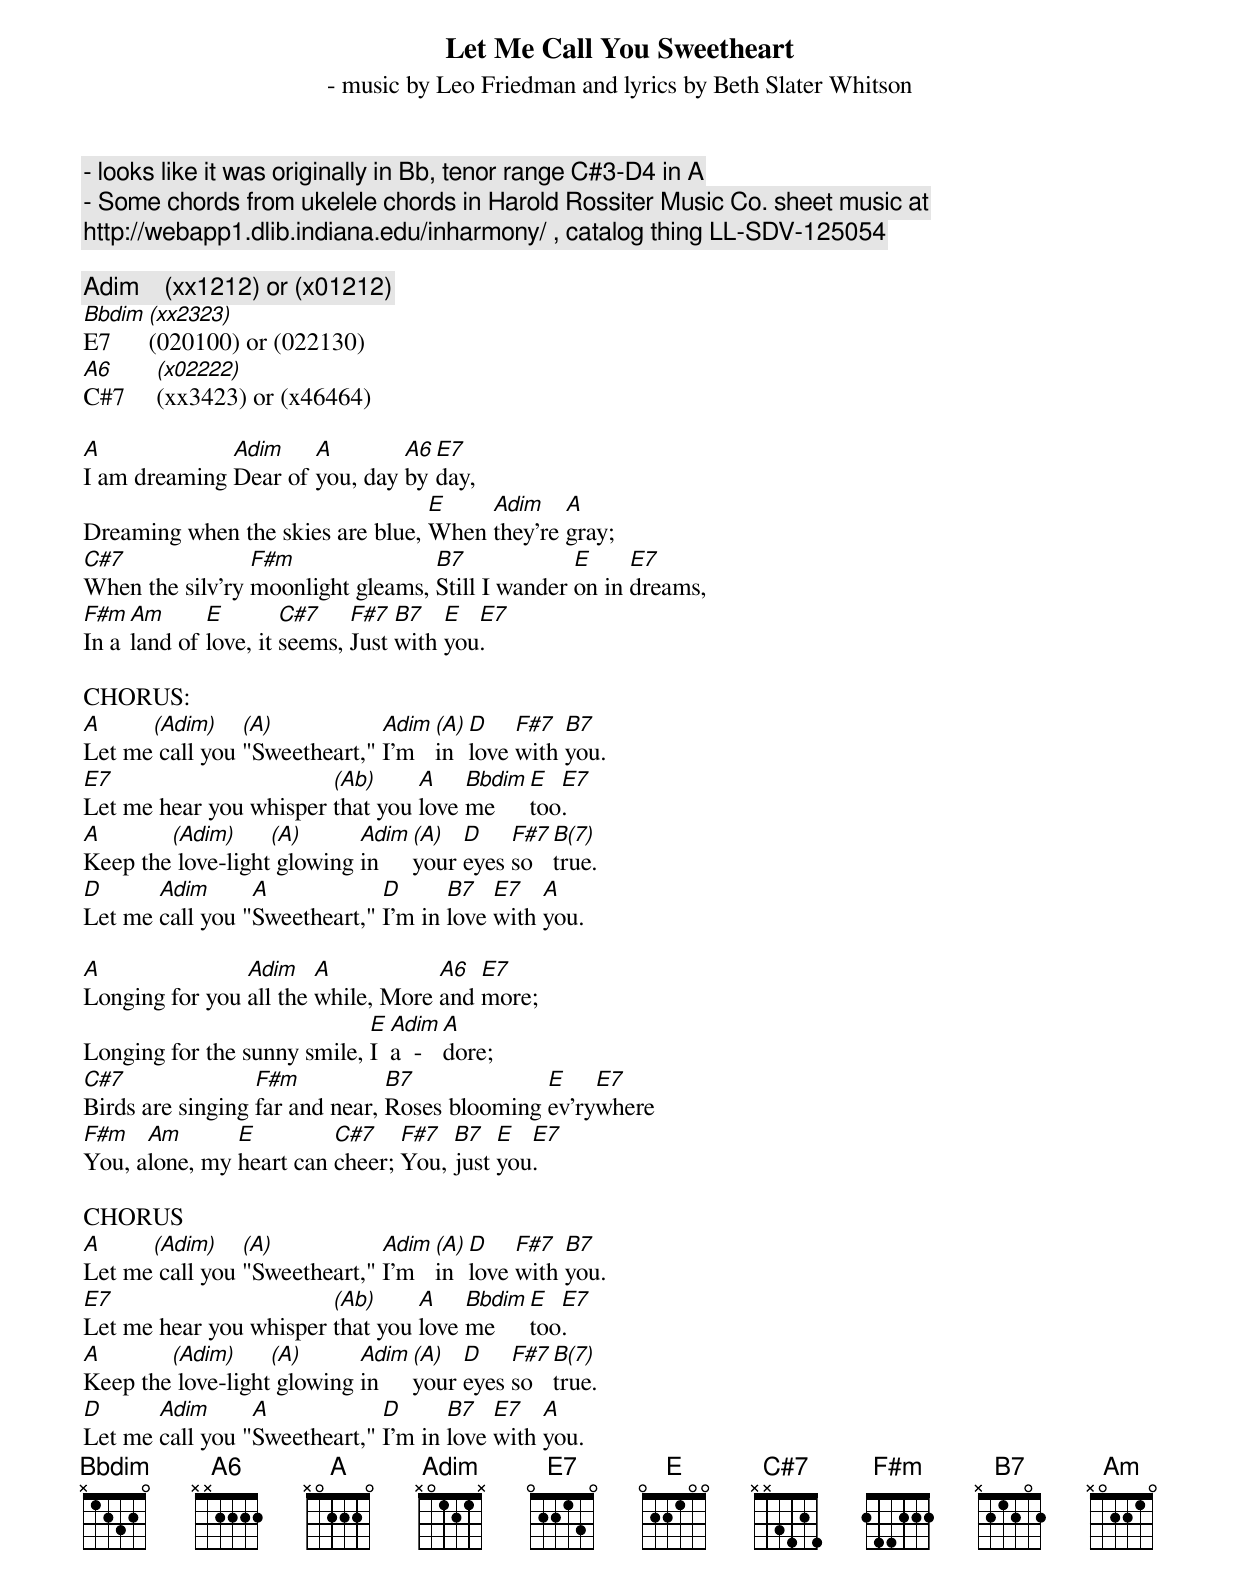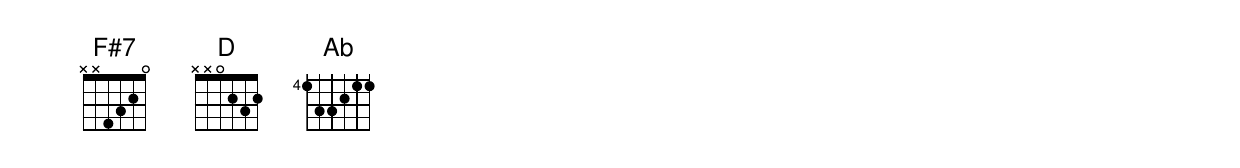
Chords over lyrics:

Let Me Call You Sweetheart
 - music by Leo Friedman and lyrics by Beth Slater Whitson
 - looks like it was originally in Bb, tenor range C#3-D4 in A
 - Some chords from ukelele chords in Harold Rossiter Music Co. sheet music at
   http://webapp1.dlib.indiana.edu/inharmony/ , catalog thing LL-SDV-125054

Adim    (xx1212) or (x01212)
Bbdim   (xx2323)
E7      (020100) or (022130)
A6      (x02222)
C#7     (xx3423) or (x46464)

A             Adim    A        A6 E7
I am dreaming Dear of you, day by day,
                                  E    Adim    A
Dreaming when the skies are blue, When they're gray;
C#7              F#m               B7             E     E7
When the silv'ry moonlight gleams, Still I wander on in dreams,
F#m  Am      E        C#7    F#7  B7   E  E7
In a land of love, it seems, Just with you.

CHORUS:
A     (Adim)    (A)           Adim (A) D    F#7  B7
Let me call you "Sweetheart," I'm  in  love with you.
E7                      (Ab)     A    Bbdim  E  E7
Let me hear you whisper that you love me     too.
A       (Adim)     (A)      Adim (A)  D    F#7  B(7)
Keep the love-light glowing in   your eyes so   true.
D      Adim      A            D      B7   E7   A
Let me call you "Sweetheart," I'm in love with you.

A               Adim    A           A6  E7
Longing for you all the while, More and more;
                             E  Adim  A
Longing for the sunny smile, I  a  -  dore;
C#7               F#m           B7             E    E7
Birds are singing far and near, Roses blooming ev'rywhere
F#m   Am       E         C#7    F#7  B7   E  E7
You, alone, my heart can cheer; You, just you.

CHORUS
A     (Adim)    (A)           Adim (A) D    F#7  B7
Let me call you "Sweetheart," I'm  in  love with you.
E7                      (Ab)     A    Bbdim  E  E7
Let me hear you whisper that you love me     too.
A       (Adim)     (A)      Adim (A)  D    F#7  B(7)
Keep the love-light glowing in   your eyes so   true.
D      Adim      A            D      B7   E7   A
Let me call you "Sweetheart," I'm in love with you.
